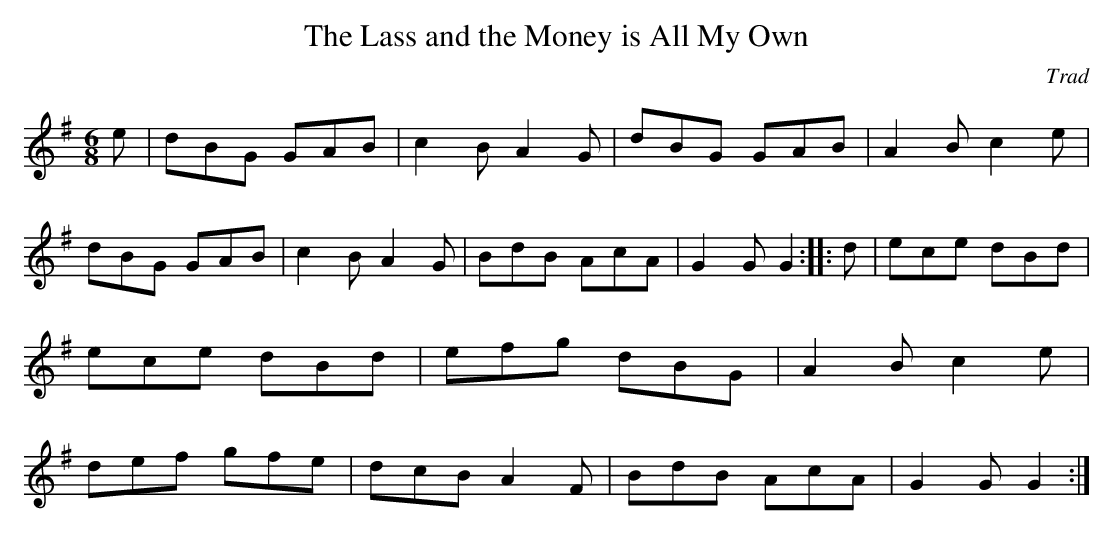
X:1
T:Lass and the Money is All My Own, The
C:Trad
M:6/8
K:G
e| dBG GAB| c2 B A2 G|dBG GAB| A2 B c2 e|dBG GAB| c2 B A2 G|BdB AcA| G2 G G2::\
d| ece dBd| ece dBd | efg dBG| A2 B c2 e |def gfe| dcB A2 F| BdB AcA |G2 G G2:|
